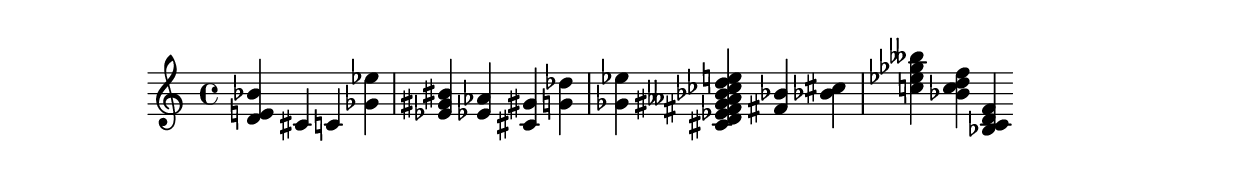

\version "2.7.39"

\header {

  texidoc ="Accidentals are placed as closely as possible.
Accidentals in corresponding octaves are aligned.
The top accidental should be nearest to the chord. The
flats in a sixth should be staggered.  "
  
}

\layout {
  ragged-right = ##t
}


\context Voice \relative c'
{
  <d e! bes'!>4
  cis4
  c4
  \transpose c c' {
    <ges es'>
    <bis es gis>4
    <es! as!>
    <gis! cis!>
    <g! des'>
    <ges! es'!>
  }    
  <cis d es fis gis ases bes ces d e! >4
  <bes'! fis!>     
  <bes! cis!>
  <c! es ges beses>
  <bes! c d f >    
  <bes,! c d f >

}


